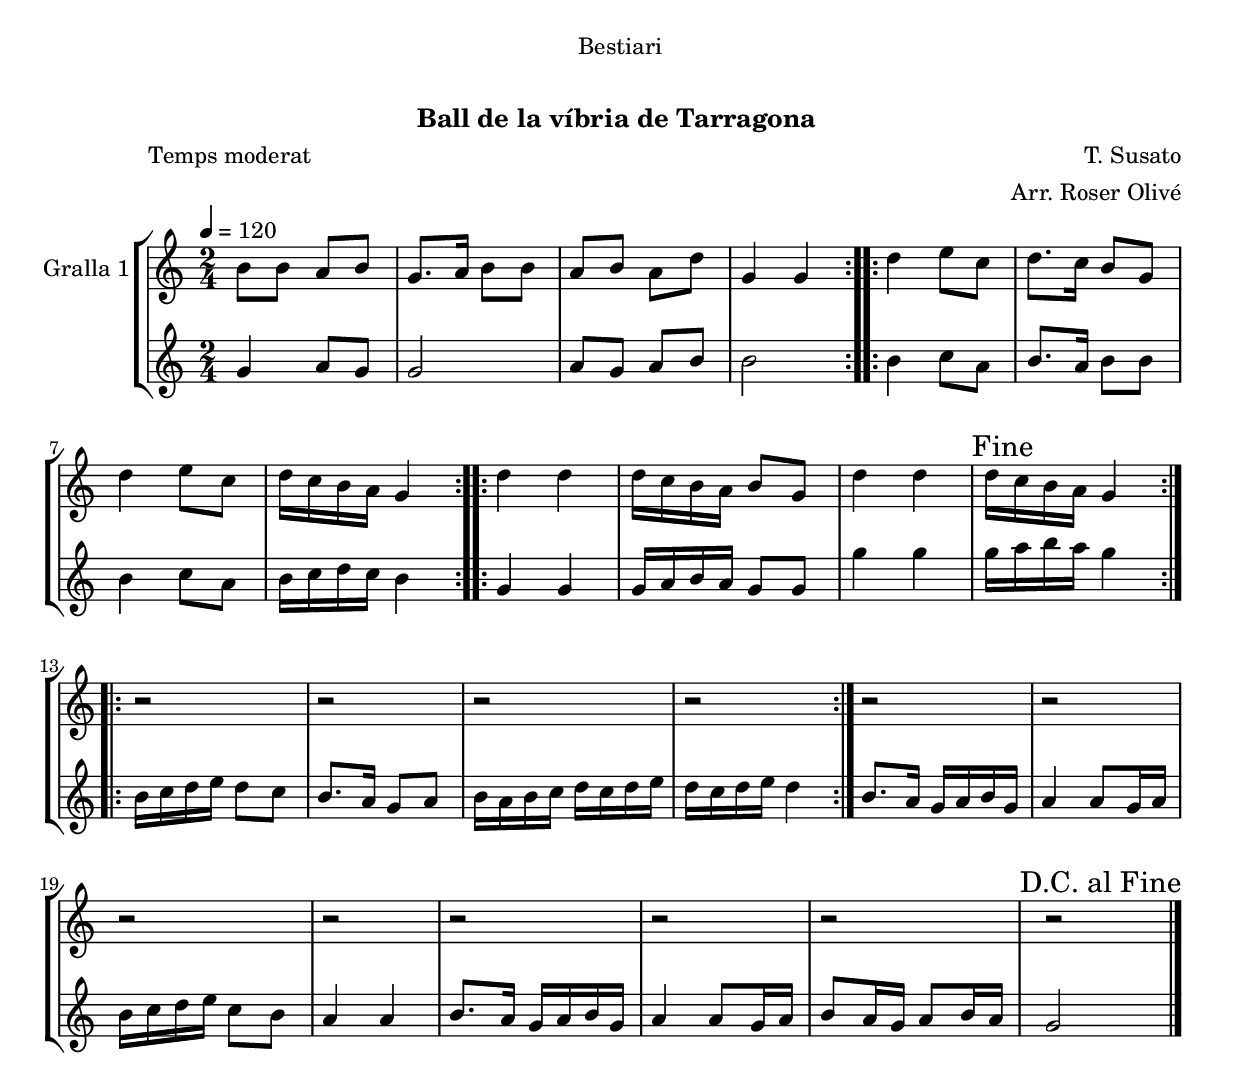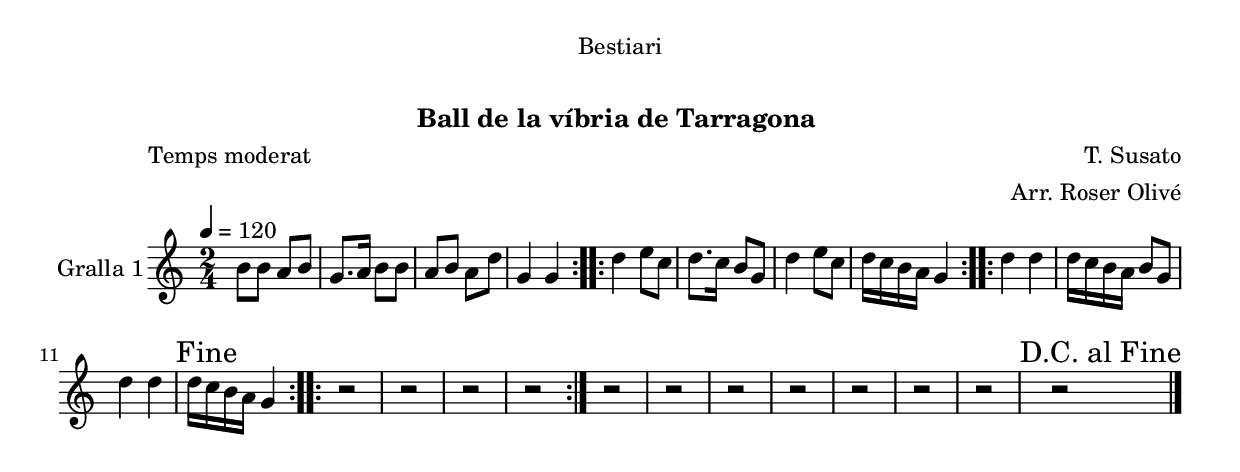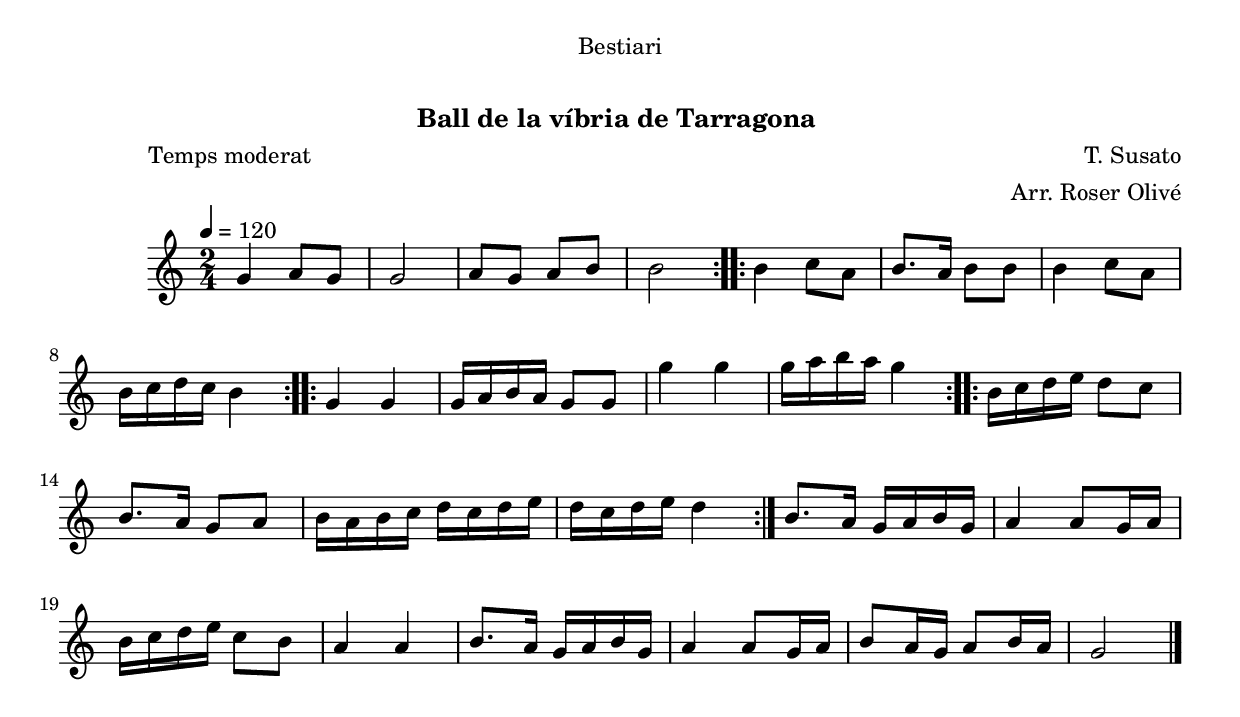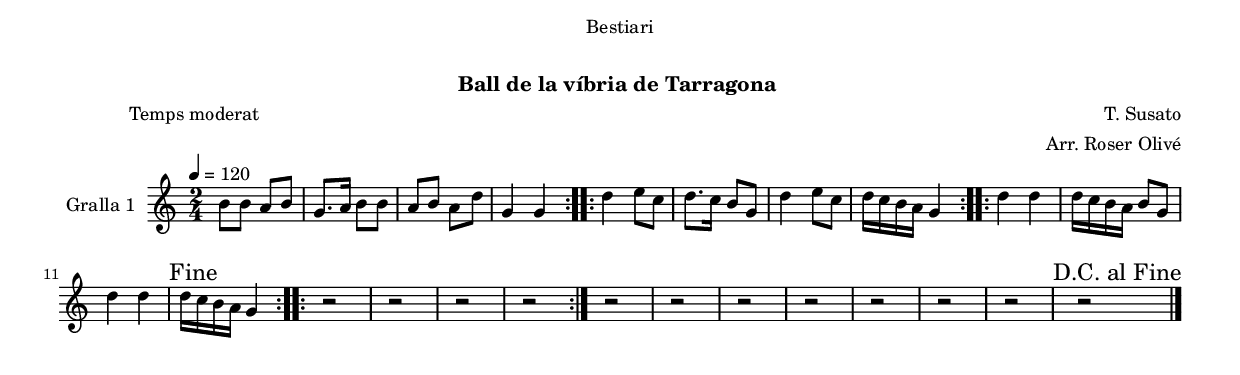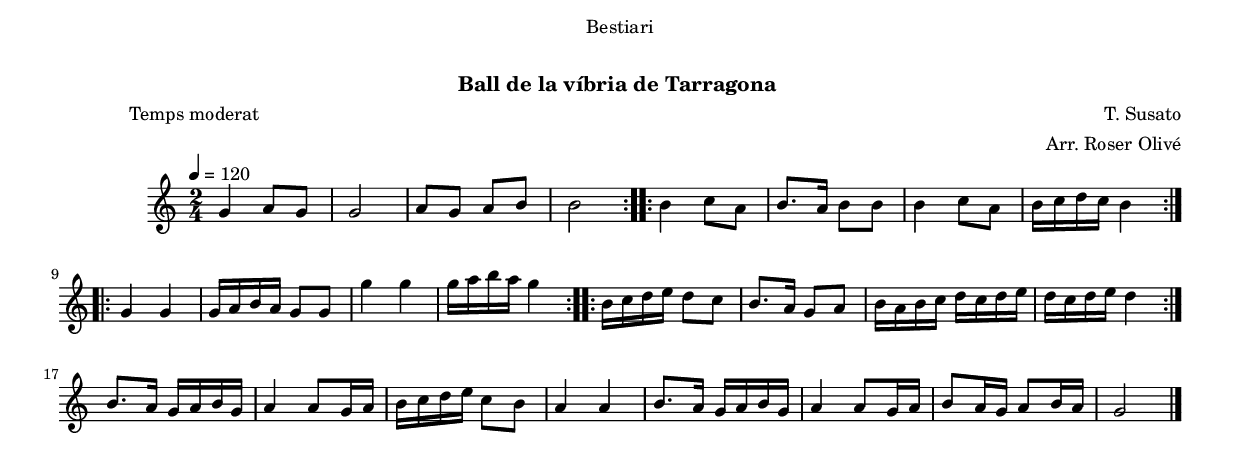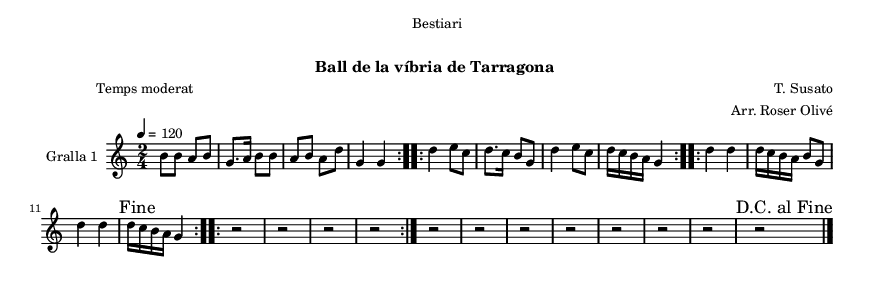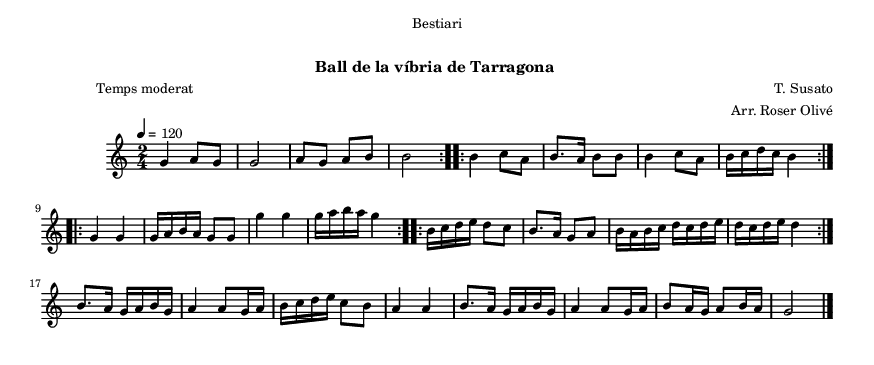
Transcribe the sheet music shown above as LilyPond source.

\version "2.16.0"

\header {
  dedication="Bestiari"
  title="   "
  subtitle="Ball de la víbria de Tarragona "
  subsubtitle=""
  poet="              Temps moderat"
  meter=""
  piece=""
  composer="T. Susato"
  arranger="Arr. Roser Olivé"
  opus=""
  instrument=""
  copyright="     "
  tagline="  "
}

liniaroAa =
\relative b'
{
  \tempo 4=120
  \clef treble
  \key c \major
  \time 2/4
  \repeat volta 2 { b8 b a b  |
  g8. a16 b8 b  |
  a8 b a d  |
  g,4 g  | }
  %05
  \repeat volta 2 { d'4 e8 c  |
  d8. c16 b8 g  |
  d'4 e8 c  |
  d16 c b a g4  | }
  \repeat volta 2 { d'4 d  |
  %10
  d16 c b a b8 g  |
  d'4 d  |
  \mark "Fine" d16 c b a g4  | }
  \repeat volta 2 { r2  |
  r2  |
  %15
  r2  |
  r2  | }
  r2  |
  r2  |
  r2  |
  %20
  r2  |
  r2  |
  r2  |
  r2  |
  \mark "D.C. al Fine" r2  \bar "|."
}

liniaroAb =
\relative g'
{
  \tempo 4=120
  \clef treble
  \key c \major
  \time 2/4
  \repeat volta 2 { g4 a8 g  |
  g2  |
  a8 g a b  |
  b2  | }
  %05
  \repeat volta 2 { b4 c8 a  |
  b8. a16 b8 b  |
  b4 c8 a  |
  b16 c d c b4  | }
  \repeat volta 2 { g4 g  |
  %10
  g16 a b a g8 g  |
  g'4 g  |
  g16 a b a g4  | }
  \repeat volta 2 { b,16 c d e d8 c  |
  b8. a16 g8 a  |
  %15
  b16 a b c d c d e  |
  d16 c d e d4  | }
  b8. a16 g a b g  |
  a4 a8 g16 a  |
  b16 c d e c8 b  |
  %20
  a4 a  |
  b8. a16 g a b g  |
  a4 a8 g16 a  |
  b8 a16 g a8 b16 a  |
  g2  \bar "|."
}

\book {

\paper {
  print-page-number = false
  #(set-paper-size "a4")
  #(layout-set-staff-size 20)
}

\bookpart {
  \score {
    \new StaffGroup {
      \override Score.RehearsalMark #'self-alignment-X = #LEFT
      <<
        \new Staff \with {instrumentName = #"Gralla 1" } \liniaroAa
        \new Staff \with {instrumentName = #"" } \liniaroAb
      >>
    }
    \layout {}
  }\score { \unfoldRepeats
    \new StaffGroup {
      \override Score.RehearsalMark #'self-alignment-X = #LEFT
      <<
        \new Staff \with {instrumentName = #"Gralla 1" } \liniaroAa
        \new Staff \with {instrumentName = #"" } \liniaroAb
      >>
    }
    \midi {}
  }
}

\bookpart {
  \header {}
  \score {
    \new StaffGroup {
      \override Score.RehearsalMark #'self-alignment-X = #LEFT
      <<
        \new Staff \with {instrumentName = #"Gralla 1" } \liniaroAa
      >>
    }
    \layout {}
  }\score { \unfoldRepeats
    \new StaffGroup {
      \override Score.RehearsalMark #'self-alignment-X = #LEFT
      <<
        \new Staff \with {instrumentName = #"Gralla 1" } \liniaroAa
      >>
    }
    \midi {}
  }
}

\bookpart {
  \header {}
  \score {
    \new StaffGroup {
      \override Score.RehearsalMark #'self-alignment-X = #LEFT
      <<
        \new Staff \with {instrumentName = #"" } \liniaroAb
      >>
    }
    \layout {}
  }\score { \unfoldRepeats
    \new StaffGroup {
      \override Score.RehearsalMark #'self-alignment-X = #LEFT
      <<
        \new Staff \with {instrumentName = #"" } \liniaroAb
      >>
    }
    \midi {}
  }
}

}

\book {

\paper {
  print-page-number = false
  #(set-paper-size "a5landscape")
  #(layout-set-staff-size 16)
  #(define output-suffix "a5")
}

\bookpart {
  \header {}
  \score {
    \new StaffGroup {
      \override Score.RehearsalMark #'self-alignment-X = #LEFT
      <<
        \new Staff \with {instrumentName = #"Gralla 1" } \liniaroAa
      >>
    }
    \layout {}
  }
}

\bookpart {
  \header {}
  \score {
    \new StaffGroup {
      \override Score.RehearsalMark #'self-alignment-X = #LEFT
      <<
        \new Staff \with {instrumentName = #"" } \liniaroAb
      >>
    }
    \layout {}
  }
}

}

\book {

\paper {
  print-page-number = false
  #(set-paper-size "a6landscape")
  #(layout-set-staff-size 12)
  #(define output-suffix "a6")
}

\bookpart {
  \header {}
  \score {
    \new StaffGroup {
      \override Score.RehearsalMark #'self-alignment-X = #LEFT
      <<
        \new Staff \with {instrumentName = #"Gralla 1" } \liniaroAa
      >>
    }
    \layout {}
  }
}

\bookpart {
  \header {}
  \score {
    \new StaffGroup {
      \override Score.RehearsalMark #'self-alignment-X = #LEFT
      <<
        \new Staff \with {instrumentName = #"" } \liniaroAb
      >>
    }
    \layout {}
  }
}

}

